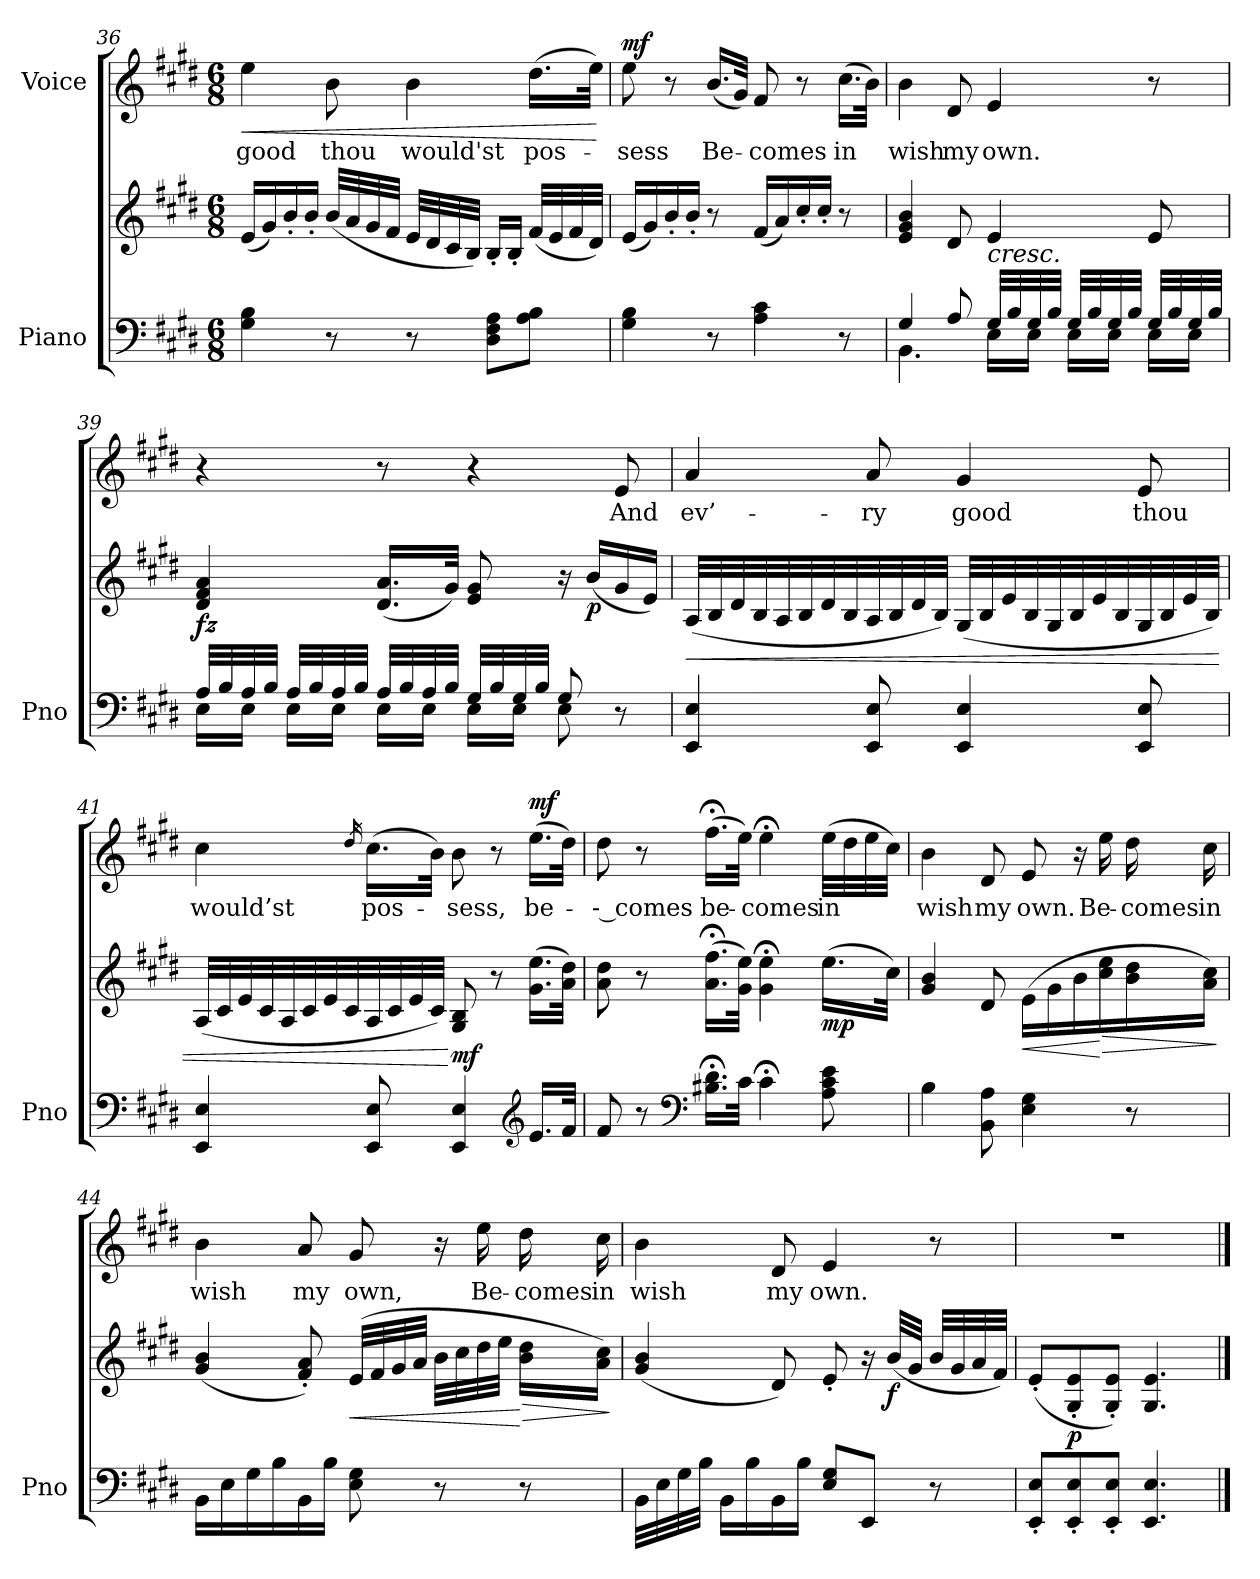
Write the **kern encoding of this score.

**kern	**kern	**dynam	**kern	**text	**dynam
*part2	*part2	*part2	*part1	*part1	*part1
*staff3	*staff2	*staff2/3	*staff1	*staff1	*staff1
*I"Piano	*	*	*I"Voice	*	*
*I'Pno	*	*	*	*	*
!!LO:LB:g=z
*clefF4	*clefG2	*	*clefG2	*	*
*k[f#c#g#d#]	*k[f#c#g#d#]	*	*k[f#c#g#d#]	*	*
*M6/8	*M6/8	*	*M6/8	*	*
=36	=36	=36	=36	=36	=36
!	!	!	!	!LO:LY:b	!LO:HP:b
4G#\ 4B\	(<16e/LL	.	4ee\	good	<
.	16g#/)	.	.	.	.
.	16b'/	.	.	.	.
.	16b'/JJ	.	.	.	.
!	!	!	!	!LO:LY:b	!
8r	(<32b/LLL	.	8b\	thou	.
.	32a/	.	.	.	.
.	32g#/	.	.	.	.
.	32f#/JJJ	.	.	.	.
!	!	!	!	!LO:LY:b	!
8r	32e/LLL	.	4b\	would'st	.
.	32d#/	.	.	.	.
.	32c#/	.	.	.	.
.	32B/JJJ)	.	.	.	.
8D#\ 8F#\ 8A\L	16B'/LL	.	.	.	.
.	16B'/JJ	.	.	.	.
!	!	!	!	!LO:LY:b	!
8A\ 8B\J	(<32f#/LLL	.	(>16.dd#\LL	pos-	.
.	32e/	.	.	.	.
.	32f#/	.	.	.	.
.	32d#/JJJ)	.	32ee\JJk)	.	.
.	.	.	.	.	[
=37	=37	=37	=37	=37	=37
!	!	!	!	!LO:LY:b	!LO:DY:a
4G#\ 4B\	(<16e/LL	.	8ee\	-sess	mf
.	16g#/)	.	.	.	.
.	16b'/	.	8r	.	.
.	16b'/JJ	.	.	.	.
!	!	!	!	!LO:LY:b	!
8r	8r	.	(<16.b/LL	Be-	.
.	.	.	32g#/JJk)	.	.
!	!	!	!	!LO:LY:b	!
4A\ 4c#\	(<16f#/LL	.	8f#/	-comes	.
.	16a/)	.	.	.	.
.	16cc#'/	.	8r	.	.
.	16cc#'/JJ	.	.	.	.
!	!	!	!	!LO:LY:b	!
8r	8r	.	(>16.cc#\LL	in	.
.	.	.	32b\JJk)	.	.
!!LO:LB:g=z
=38	=38	=38	=38	=38	=38
*^	*	*	*	*	*
!	!	!	!	!	!LO:LY:b	!
4G#/	4.BB\	4e/ 4g#/ 4b/	.	4b\	wish	.
!	!	!	!	!	!LO:LY:b	!
8A/	.	8d#/	.	8d#/	my	.
!	!	!LO:TX:b:i:t=cresc.	!	!	!	!
!	!	!	!	!	!LO:LY:b	!
32G#/LLL	16E\LL	4e/	.	4e/	own.	.
32B/	.	.	.	.	.	.
32G#/	16E\JJ	.	.	.	.	.
32B/JJJ	.	.	.	.	.	.
32G#/LLL	16E\LL	.	.	.	.	.
32B/	.	.	.	.	.	.
32G#/	16E\JJ	.	.	.	.	.
32B/JJJ	.	.	.	.	.	.
32G#/LLL	16E\LL	8e/	.	8r	.	.
32B/	.	.	.	.	.	.
32G#/	16E\JJ	.	.	.	.	.
32B/JJJ	.	.	.	.	.	.
=39	=39	=39	=39	=39	=39	=39
!	!	!	!LO:DY:b	!	!	!
32A/LLL	16E\LL	4d#/ 4f#/ 4a/	fz	4r	.	.
32B/	.	.	.	.	.	.
32A/	16E\JJ	.	.	.	.	.
32B/JJJ	.	.	.	.	.	.
32A/LLL	16E\LL	.	.	.	.	.
32B/	.	.	.	.	.	.
32A/	16E\JJ	.	.	.	.	.
32B/JJJ	.	.	.	.	.	.
32A/LLL	16E\LL	(>16.d#/ 16.a/LL	.	8r	.	.
32B/	.	.	.	.	.	.
32A/	16E\JJ	.	.	.	.	.
32B/JJJ	.	32g#/JJk)	.	.	.	.
32G#/LLL	16E\LL	8e/ 8g#/	.	4r	.	.
32B/	.	.	.	.	.	.
32G#/	16E\JJ	.	.	.	.	.
32B/JJJ	.	.	.	.	.	.
8G#/	8E\	16r	.	.	.	.
!	!	!	!LO:DY:b	!	!	!
.	.	(<16b/LL	p	.	.	.
!	!	!	!	!	!LO:LY:b	!
8r	8ryy	16g#/	.	8e/	And	.
.	.	16e/JJ)	.	.	.	.
*v	*v	*	*	*	*	*
!!LO:PB:g=z
=40	=40	=40	=40	=40	=40
!	!	!LO:HP:b	!	!LO:LY:b	!
4EE/ 4E/	(<32A/LLL	<	4a/	ev’-	.
.	32B/	.	.	.	.
.	32d#/	.	.	.	.
.	32B/	.	.	.	.
.	32A/	.	.	.	.
.	32B/	.	.	.	.
.	32d#/	.	.	.	.
.	32B/	.	.	.	.
!	!	!	!	!LO:LY:b	!
8EE/ 8E/	32A/	.	8a/	-ry	.
.	32B/	.	.	.	.
.	32d#/	.	.	.	.
.	32B/JJJ)	.	.	.	.
!	!	!	!	!LO:LY:b	!
4EE/ 4E/	(<32G#/LLL	.	4g#/	good	.
.	32B/	.	.	.	.
.	32e/	.	.	.	.
.	32B/	.	.	.	.
.	32G#/	.	.	.	.
.	32B/	.	.	.	.
.	32e/	.	.	.	.
.	32B/	.	.	.	.
!	!	!	!	!LO:LY:b	!
8EE/ 8E/	32G#/	.	8e/	thou	.
.	32B/	.	.	.	.
.	32e/	.	.	.	.
.	32B/JJJ)	.	.	.	.
=41	=41	=41	=41	=41	=41
!	!	!	!	!LO:LY:b	!
4EE/ 4E/	(<32A/LLL	.	4cc#\	would’st	.
.	32c#/	.	.	.	.
.	32e/	.	.	.	.
.	32c#/	.	.	.	.
.	32A/	.	.	.	.
.	32c#/	.	.	.	.
.	32e/	.	.	.	.
.	32c#/	.	.	.	.
.	.	.	16qdd#/	.	.
!	!	!	!	!LO:LY:b	!
8EE/ 8E/	32A/	.	(>16.cc#\LL	pos-	.
.	32c#/	.	.	.	.
.	32e/	.	.	.	.
.	32c#/JJJ)	.	32b\JJk)	.	.
!	!	!LO:DY:n=1:b	!	!LO:LY:b	!
4EE/ 4E/	8G#/ 8B/	[ mf	8b\	-sess,	.
.	8r	.	8r	.	.
*clefG2	*	*	*	*	*
!	!	!	!	!LO:LY:b	!LO:DY:a
16.e/LL	(>16.g#\ 16.ee\LL	.	(>16.ee\LL	be-	mf
32f#/JJk	32a\ 32dd#\JJk)	.	32dd#\JJk)	.	.
!!LO:LB:g=z
=42	=42	=42	=42	=42	=42
!	!	!	!	!LO:LY:b	!
8f#/	8a\ 8dd#\	.	8dd#\	-- comes	.
8r	8r	.	8r	.	.
*clefF4	*	*	*	*	*
!	!	!	!	!LO:LY:b	!
16.B#X\;< 16.d#\;<LL	(>16.a\;< 16.ff#\;<LL	.	(>16.ff#;<\LL	be-	.
32c#\JJk	32g#\ 32ee\JJk)	.	32ee\JJk)	.	.
!	!	!	!	!LO:LY:b	!
4c#;<\	4g#\;< 4ee\;<	.	4ee;<\	-comes	.
!	!	!LO:DY:b	!	!LO:LY:b	!
8A\ 8c#\ 8e\	(>16.ee\LL	mp	(>32ee\LLL	in	.
.	.	.	32dd#\	.	.
.	.	.	32ee\	.	.
.	32cc#\JJk)	.	32cc#\JJJ)	.	.
=43	=43	=43	=43	=43	=43
!	!	!	!	!LO:LY:b	!
4B\	4g#/ 4b/	.	4b\	wish	.
!	!	!	!	!LO:LY:b	!
8BB\ 8A\	8d#/	.	8d#/	my	.
!	!	!LO:HP:b	!	!LO:LY:b	!
4E\ 4G#\	(>16e\LL	<	8e/	own.	.
.	16g#\	.	.	.	.
.	16b\	.	16r	.	.
!	!	!LO:HP:n=1:b	!	!LO:LY:b	!
.	16cc#\ 16ee\	[ >	16ee\	Be-	.
!	!	!	!	!LO:LY:b	!
8r	16b\ 16dd#\	.	16dd#\	-comes	.
!	!	!	!	!LO:LY:b	!
.	16a\ 16cc#\JJ)	.	16cc#\	in	.
.	.	]	.	.	.
!!LO:LB:g=z
=44	=44	=44	=44	=44	=44
!	!	!	!	!LO:LY:b	!
16BB\LL	(<4g#/ 4b/	.	4b\	wish	.
16E\	.	.	.	.	.
16G#\	.	.	.	.	.
16B\	.	.	.	.	.
!	!	!	!	!LO:LY:b	!
16BB\	8f#/' 8a/')	.	8a/	my	.
16B\JJ	.	.	.	.	.
*	*	*	*MM62	*	*
!	!	!LO:HP:b	!	!LO:LY:b	!
8E\ 8G#\	(>32e/LLL	<	8g#/	own,	.
.	32f#/	.	.	.	.
.	32g#/	.	.	.	.
.	32a/JJJ	.	.	.	.
8r	32b\LLL	.	16r	.	.
.	32cc#\	.	.	.	.
!	!	!	!	!LO:LY:b	!
.	32dd#\	.	16ee\	Be-	.
.	32ee\JJJ	.	.	.	.
!	!	!LO:HP:n=1:b	!	!LO:LY:b	!
8r	16b\ 16dd#\LL	[ >	16dd#\	-comes	.
!	!	!	!	!LO:LY:b	!
.	16a\ 16cc#\JJ)	.	16cc#\	in	.
.	.	]	.	.	.
=45	=45	=45	=45	=45	=45
!	!	!	!	!LO:LY:b	!
32BB\LLL	(<4g#/ 4b/	.	4b\	wish	.
32E\	.	.	.	.	.
32G#\	.	.	.	.	.
32B\JJJ	.	.	.	.	.
16BB\LL	.	.	.	.	.
16B\	.	.	.	.	.
!	!	!	!	!LO:LY:b	!
16BB\	8d#/)	.	8d#/	my	.
16B\JJ	.	.	.	.	.
*	*	*	*MM60	*	*
!	!	!	!	!LO:LY:b	!
8E/ 8G#/L	8e'/	.	4e/	own.	.
8EE/J	16r	.	.	.	.
!	!	!LO:DY:b	!	!	!
.	(<32b/LLL	f	.	.	.
.	32g#/JJJ	.	.	.	.
8r	32b/LLL	.	8r	.	.
.	32g#/	.	.	.	.
.	32a/	.	.	.	.
.	32f#/JJJ)	.	.	.	.
=46	=46	=46	=46	=46	=46
8EE/' 8E/'L	(>8e'/L	.	2.r	.	.
!	!	!LO:DY:b	!	!	!
8EE/' 8E/'	8G#/' 8e/'	p	.	.	.
8EE/' 8E/'J	8G#/' 8e/'J)	.	.	.	.
4.EE/ 4.E/	4.G#/ 4.e/	.	.	.	.
==	==	==	==	==	==
*-	*-	*-	*-	*-	*-
